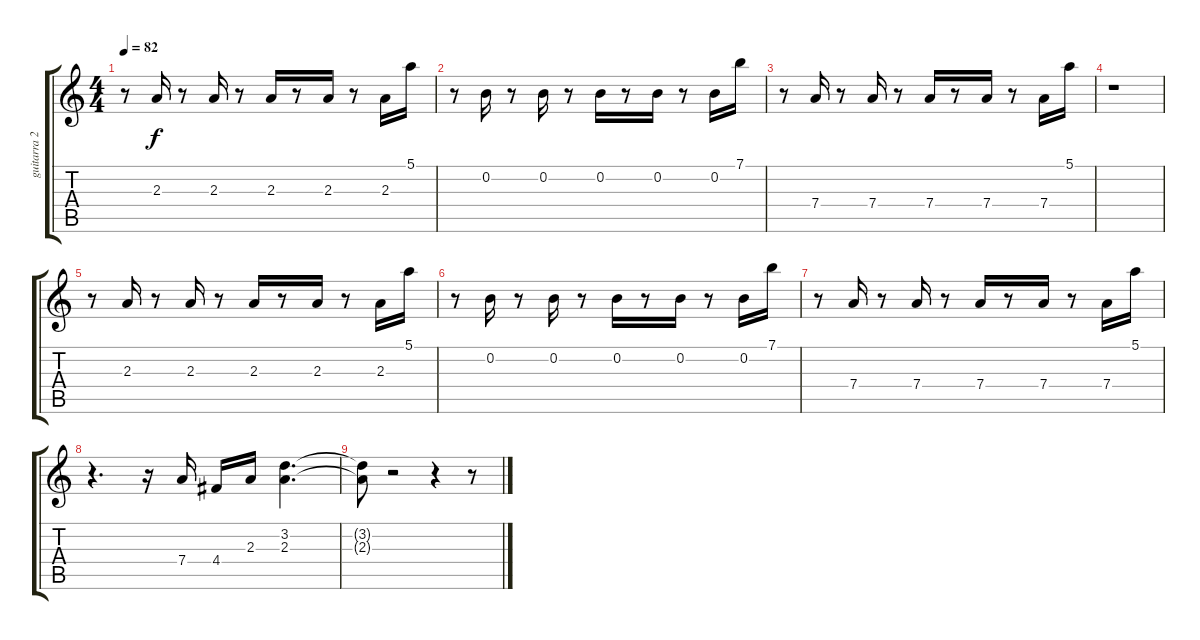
\track ("guitarra 2" "guitarra 2") {instrument overdrivenguitar}
\staff {score tabs}
\tuning (E4 B3 G3 D3 A2 E2) {hide}
\ts (4 4)
\tempo 82
\clef g2
\ks c
r.8{dy f} 2.3.16 r.8 2.3.16 r.8 2.3.16 r.8 2.3.16 r.8 2.3.16 5.1.16 |
r.8 0.2.16 r.8 0.2.16 r.8 0.2.16 r.8 0.2.16 r.8 0.2.16 7.1.16 |
r.8 7.4.16 r.8 7.4.16 r.8 7.4.16 r.8 7.4.16 r.8 7.4.16 5.1.16 |
r.1 |
r.8 2.3.16 r.8 2.3.16 r.8 2.3.16 r.8 2.3.16 r.8 2.3.16 5.1.16 |
r.8 0.2.16 r.8 0.2.16 r.8 0.2.16 r.8 0.2.16 r.8 0.2.16 7.1.16 |
r.8 7.4.16 r.8 7.4.16 r.8 7.4.16 r.8 7.4.16 r.8 7.4.16 5.1.16 |
r.4{d} r.16 7.4.16 4.4.16 2.3.16 (3.2 2.3).4{d} |
(3.2{t} 2.3{t}).8 r.2 r.4 r.8
